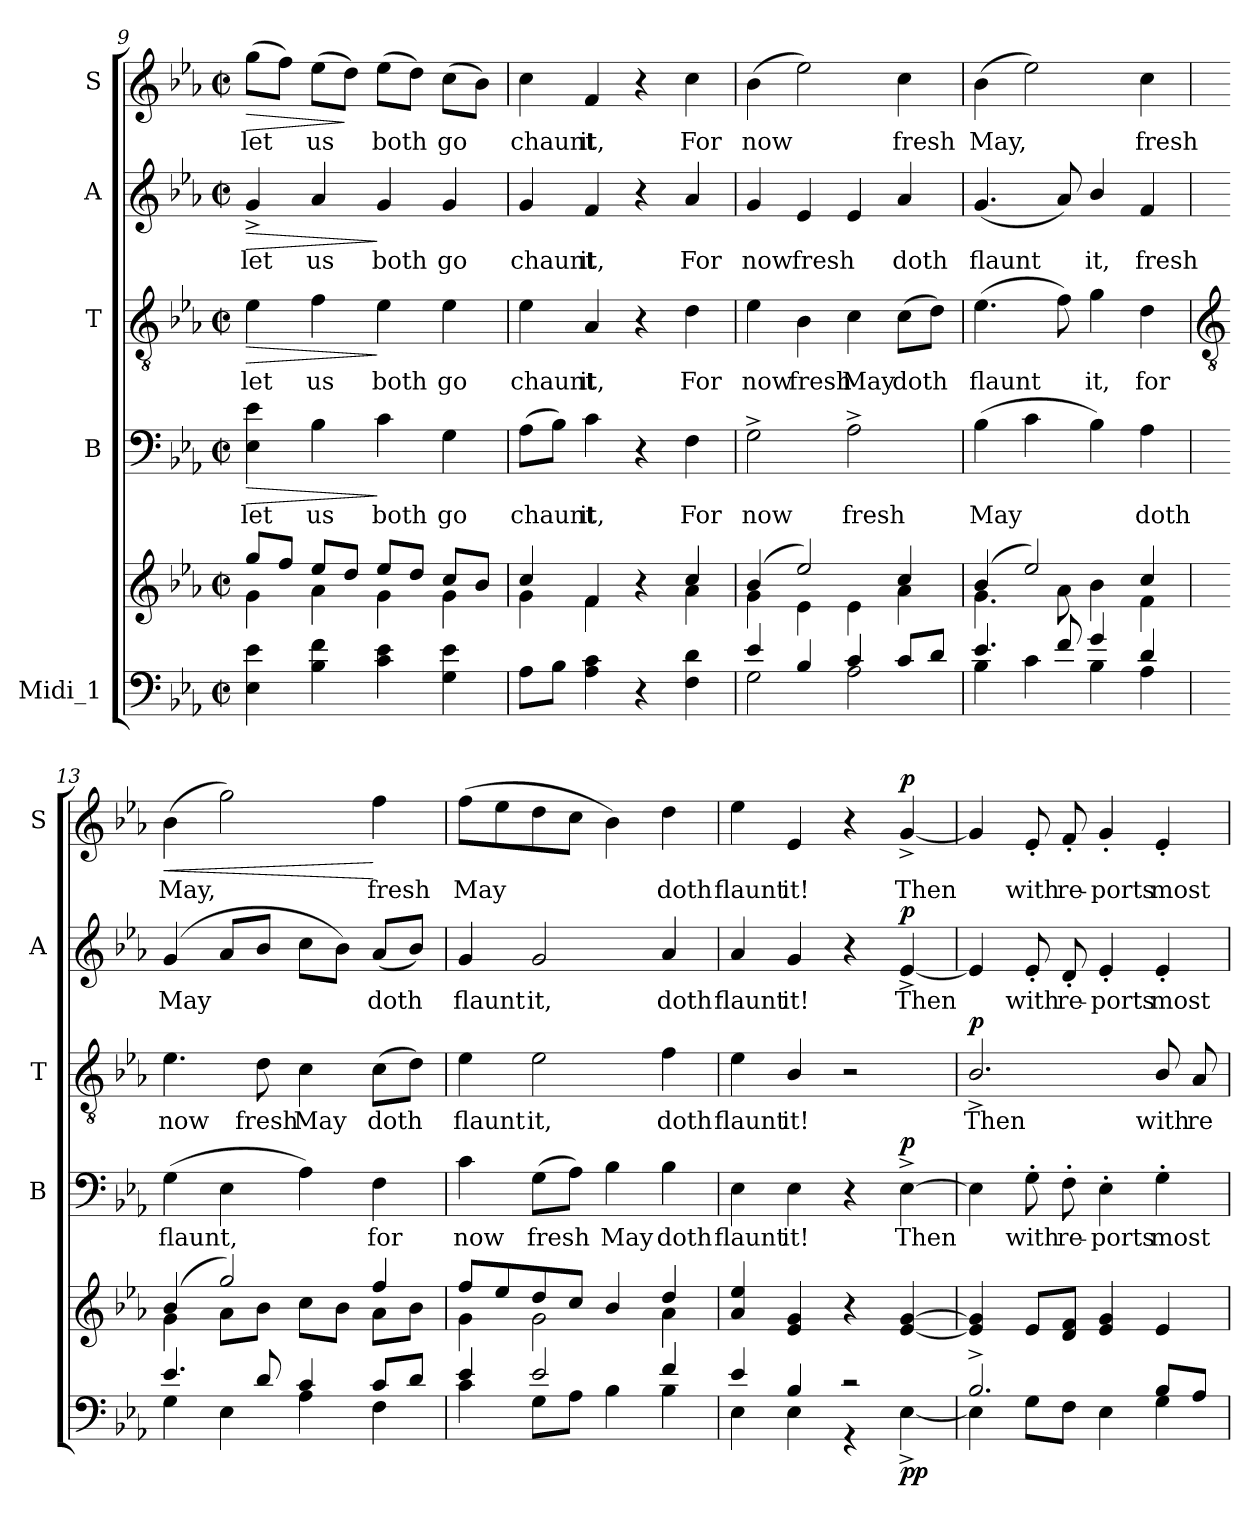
**kern	**kern	**dynam	**kern	**text	**dynam	**kern	**text	**dynam	**kern	**text	**dynam	**kern	**text	**dynam
*part5	*part5	*part5	*part4	*part4	*part4	*part3	*part3	*part3	*part2	*part2	*part2	*part1	*part1	*part1
*staff6	*staff5	*staff5/6	*staff4	*staff4	*staff4	*staff3	*staff3	*staff3	*staff2	*staff2	*staff2	*staff1	*staff1	*staff1
*I"Midi_1	*	*	*I"B	*	*	*I"T	*	*	*I"A	*	*	*I"S	*	*
*	*	*	*I'B	*	*	*I'T	*	*	*I'A	*	*	*I'S	*	*
!!LO:LB:g=z
*clefF4	*clefG2	*	*clefF4	*	*	*clefGv2	*	*	*clefG2	*	*	*clefG2	*	*
*k[b-e-a-]	*k[b-e-a-]	*	*k[b-e-a-]	*	*	*k[b-e-a-]	*	*	*k[b-e-a-]	*	*	*k[b-e-a-]	*	*
*E-:	*E-:	*	*E-:	*	*	*E-:	*	*	*E-:	*	*	*E-:	*	*
*M2/2	*M2/2	*	*M2/2	*	*	*M2/2	*	*	*M2/2	*	*	*M2/2	*	*
*met(c|)	*met(c|)	*	*met(c|)	*	*	*met(c|)	*	*	*met(c|)	*	*	*met(c|)	*	*
=9	=9	=9	=9	=9	=9	=9	=9	=9	=9	=9	=9	=9	=9	=9
*^	*^	*	*	*	*	*	*	*	*	*	*	*	*	*
!	!	!	!	!	!	!LO:LY:b	!LO:HP:b	!	!LO:LY:b	!LO:HP:b	!	!LO:LY:b	!LO:HP:b	!	!LO:LY:b	!LO:HP:b
4E-\ 4e-\	4ryy	8gg/L	4g\	.	4E- 4e-	let	>	4e-	let	>	4g^	let	>	(>8ggL	let	>
.	.	8ff/J	.	.	.	.	.	.	.	.	.	.	.	8ffJ)	.	.
!	!	!	!	!	!	!LO:LY:b	!	!	!LO:LY:b	!	!	!LO:LY:b	!	!	!LO:LY:b	!
4B-\ 4f\	4ryy	8ee-/L	4a-\	.	4B-	us	.	4f	us	.	4a-	us	.	(>8ee-L	us	.
.	.	8dd/J	.	.	.	.	.	.	.	.	.	.	.	8ddJ)	.	]
!	!	!	!	!	!	!LO:LY:b	!	!	!LO:LY:b	!	!	!LO:LY:b	!	!	!LO:LY:b	!
4c\ 4e-\	4ryy	8ee-/L	4g\	.	4c	both	]	4e-	both	]	4g	both	]	(>8ee-L	both	.
.	.	8dd/J	.	.	.	.	.	.	.	.	.	.	.	8ddJ)	.	.
!	!	!	!	!	!	!LO:LY:b	!	!	!LO:LY:b	!	!	!LO:LY:b	!	!	!LO:LY:b	!
4G\ 4e-\	4ryy	8cc/L	4g\	.	4G	go	.	4e-	go	.	4g	go	.	(>8ccL	go	.
.	.	8b-/J	.	.	.	.	.	.	.	.	.	.	.	8b-J)	.	.
=10	=10	=10	=10	=10	=10	=10	=10	=10	=10	=10	=10	=10	=10	=10	=10	=10
!	!	!	!	!	!	!LO:LY:b	!	!	!LO:LY:b	!	!	!LO:LY:b	!	!	!LO:LY:b	!
4ryy	8A-\L	4cc/	4g\	.	(>8A-L	chaunt	.	4e-	chaunt	.	4g	chaunt	.	4cc	chaunt	.
.	8B-\J	.	.	.	8B-J)	.	.	.	.	.	.	.	.	.	.	.
!	!	!	!	!	!	!LO:LY:b	!	!	!LO:LY:b	!	!	!LO:LY:b	!	!	!LO:LY:b	!
4ryy	4A-\ 4c\	4f/	4f\	.	4c	it,	.	4A-	it,	.	4f	it,	.	4f	it,	.
4ryy	4r	4r	4ryy	.	4r	.	.	4r	.	.	4r	.	.	4r	.	.
!	!	!	!	!	!	!LO:LY:b	!	!	!LO:LY:b	!	!	!LO:LY:b	!	!	!LO:LY:b	!
4ryy	4F\ 4d\	4cc/	4a-\	.	4F	For	.	4d	For	.	4a-	For	.	4cc	For	.
=11	=11	=11	=11	=11	=11	=11	=11	=11	=11	=11	=11	=11	=11	=11	=11	=11
!	!	!	!	!	!	!LO:LY:b	!	!	!LO:LY:b	!	!	!LO:LY:b	!	!	!LO:LY:b	!
4e-/	2G\	(>4b-/	4g\	.	2G^	now	.	4e-	now	.	4g	now	.	(>4b-	now	.
!	!	!	!	!	!	!	!	!	!LO:LY:b	!	!	!LO:LY:b	!	!	!	!
4B-/	.	2ee-/)	4e-\	.	.	.	.	4B-	fresh	.	4e-	fresh	.	2ee-)	.	.
!	!	!	!	!	!	!LO:LY:b	!	!	!LO:LY:b	!	!	!	!	!	!	!
4c/	2A-\	.	4e-\	.	2A-^	fresh	.	4c	May	.	4e-	.	.	.	.	.
!	!	!	!	!	!	!	!	!	!LO:LY:b	!	!	!LO:LY:b	!	!	!LO:LY:b	!
8c/L	.	4cc/	4a-\	.	.	.	.	(>8cL	doth	.	4a-	doth	.	4cc	fresh	.
8d/J	.	.	.	.	.	.	.	8dJ)	.	.	.	.	.	.	.	.
=12	=12	=12	=12	=12	=12	=12	=12	=12	=12	=12	=12	=12	=12	=12	=12	=12
!	!	!	!	!	!	!LO:LY:b	!	!	!LO:LY:b	!	!	!LO:LY:b	!	!	!LO:LY:b	!
4.e-/	4B-\	(>4b-/	4.g\	.	(>4B-	May	.	(>4.e-	flaunt	.	(<4.g	flaunt	.	(>4b-	May,	.
.	4c\	2ee-/)	.	.	4c	.	.	.	.	.	.	.	.	2ee-)	.	.
8f/	.	.	8a-\	.	.	.	.	8f)	.	.	8a-)	.	.	.	.	.
!	!	!	!	!	!	!	!	!	!LO:LY:b	!	!	!LO:LY:b	!	!	!	!
4g/	4B-\	.	4b-\	.	4B-)	.	.	4g	it,	.	4b-/	it,	.	.	.	.
!	!	!	!	!	!	!LO:LY:b	!	!	!LO:LY:b	!	!	!LO:LY:b	!	!	!LO:LY:b	!
4d/	4A-\	4cc/	4f\	.	4A-	doth	.	4d	for	.	4f	fresh	.	4cc	fresh	.
!!LO:LB:g=z
=13	=13	=13	=13	=13	=13	=13	=13	=13	=13	=13	=13	=13	=13	=13	=13	=13
*	*	*	*	*	*	*	*	*clefGv2	*	*	*	*	*	*	*	*
!	!	!	!	!	!	!LO:LY:b	!	!	!LO:LY:b	!	!	!LO:LY:b	!	!	!LO:LY:b	!LO:HP:b
4.e-/	4G\	(>4b-/	4g\	.	(>4G	flaunt,	.	4.e-	now	.	(>4g	May	.	(>4b-	May,	<
.	4E-\	2gg/)	8a-\L	.	4E-	.	.	.	.	.	8a-L	.	.	2gg)	.	.
!	!	!	!	!	!	!	!	!	!LO:LY:b	!	!	!	!	!	!	!
8d/	.	.	8b-\J	.	.	.	.	8d	fresh	.	8b-J	.	.	.	.	.
!	!	!	!	!	!	!	!	!	!LO:LY:b	!	!	!	!	!	!	!
4c/	4A-\	.	8cc\L	.	4A-)	.	.	4c	May	.	8ccL	.	.	.	.	.
.	.	.	8b-\J	.	.	.	.	.	.	.	8b-J)	.	.	.	.	.
!	!	!	!	!	!	!LO:LY:b	!	!	!LO:LY:b	!	!	!LO:LY:b	!	!	!LO:LY:b	!
8c/L	4F\	4ff/	8a-\L	.	4F	for	.	(>8cL	doth	.	(<8a-L	doth	.	4ff	fresh	[
8d/J	.	.	8b-\J	.	.	.	.	8dJ)	.	.	8b-J)	.	.	.	.	.
=14	=14	=14	=14	=14	=14	=14	=14	=14	=14	=14	=14	=14	=14	=14	=14	=14
!	!	!	!	!	!	!LO:LY:b	!	!	!LO:LY:b	!	!	!LO:LY:b	!	!	!LO:LY:b	!
4e-/	4c\	8ff/L	4g\	.	4c	now	.	4e-	flaunt	.	4g	flaunt	.	(>8ffL	May	.
.	.	8ee-/	.	.	.	.	.	.	.	.	.	.	.	8ee-	.	.
!	!	!	!	!	!	!LO:LY:b	!	!	!LO:LY:b	!	!	!LO:LY:b	!	!	!	!
2e-/	8G\L	8dd/	2g\	.	(>8GL	fresh	.	2e-	it,	.	2g	it,	.	8dd	.	.
.	8A-\J	8cc/J	.	.	8A-J)	.	.	.	.	.	.	.	.	8ccJ	.	.
!	!	!	!	!	!	!LO:LY:b	!	!	!	!	!	!	!	!	!	!
.	4B-\	4b-/	.	.	4B-	May	.	.	.	.	.	.	.	4b-)	.	.
!	!	!	!	!	!	!LO:LY:b	!	!	!LO:LY:b	!	!	!LO:LY:b	!	!	!LO:LY:b	!
4f/	4B-\	4dd/	4a-\	.	4B-	doth	.	4f	doth	.	4a-	doth	.	4dd	doth	.
=15	=15	=15	=15	=15	=15	=15	=15	=15	=15	=15	=15	=15	=15	=15	=15	=15
!	!	!	!	!	!	!LO:LY:b	!	!	!LO:LY:b	!	!	!LO:LY:b	!	!	!LO:LY:b	!
4e-/	4E-\	4a-/ 4ee-/	4ryy	.	4E-	flaunt	.	4e-	flaunt	.	4a-	flaunt	.	4ee-	flaunt	.
!	!	!	!	!	!	!LO:LY:b	!	!	!LO:LY:b	!	!	!LO:LY:b	!	!	!LO:LY:b	!
4B-/	4E-\	4e-/ 4g/	4ryy	.	4E-	it!	.	4B-/	it!	.	4g	it!	.	4e-	it!	.
2r	4r	4r	4ryy	.	4r	.	.	2r	.	.	4r	.	.	4r	.	.
!	!	!	!	!LO:DY:b=2	!	!LO:LY:b	!	!	!	!	!	!LO:LY:b	!	!	!LO:LY:b	!
!	!	!	!	!LO:DY:n=1:b	!	!	!LO:DY:b	!	!	!	!	!	!LO:DY:b	!	!	!LO:DY:b
.	[4E-^\	[4e-/ [4g/	4ryy	p p	[4E-^	Then	p	.	.	.	[4e-^	Then	p	[4g^	Then	p
=16	=16	=16	=16	=16	=16	=16	=16	=16	=16	=16	=16	=16	=16	=16	=16	=16
!	!	!	!	!	!	!	!	!	!LO:LY:b	!LO:DY:b	!	!	!	!	!	!
2.B-^/	4E-\]	4e-/] 4g/]	4ryy	.	4E-]	.	.	2.B-^/	Then	p	4e-]	.	.	4g]	.	.
!	!	!	!	!	!	!LO:LY:b	!	!	!	!	!	!LO:LY:b	!	!	!LO:LY:b	!
.	8G\L	8e-/L	4ryy	.	8G'	with	.	.	.	.	8e-'	with	.	8e-'	with	.
!	!	!	!	!	!	!LO:LY:b	!	!	!	!	!	!LO:LY:b	!	!	!LO:LY:b	!
.	8F\J	8d/ 8f/J	.	.	8F'	re-	.	.	.	.	8d'	re-	.	8f'	re-	.
!	!	!	!	!	!	!LO:LY:b	!	!	!	!	!	!LO:LY:b	!	!	!LO:LY:b	!
.	4E-\	4e-/ 4g/	4ryy	.	4E-'	-ports	.	.	.	.	4e-'	-ports	.	4g'	-ports	.
!	!	!	!	!	!	!LO:LY:b	!	!	!LO:LY:b	!	!	!LO:LY:b	!	!	!LO:LY:b	!
8B-/L	4G\	4e-/	4ryy	.	4G'	most	.	8B-/	with	.	4e-'	most	.	4e-'	most	.
!	!	!	!	!	!	!	!	!	!LO:LY:b	!	!	!	!	!	!	!
8A-/J	.	.	.	.	.	.	.	8A-	re-	.	.	.	.	.	.	.
*v	*v	*	*	*	*	*	*	*	*	*	*	*	*	*	*	*
*	*v	*v	*	*	*	*	*	*	*	*	*	*	*	*	*
=	=	=	=	=	=	=	=	=	=	=	=	=	=	=
*-	*-	*-	*-	*-	*-	*-	*-	*-	*-	*-	*-	*-	*-	*-
